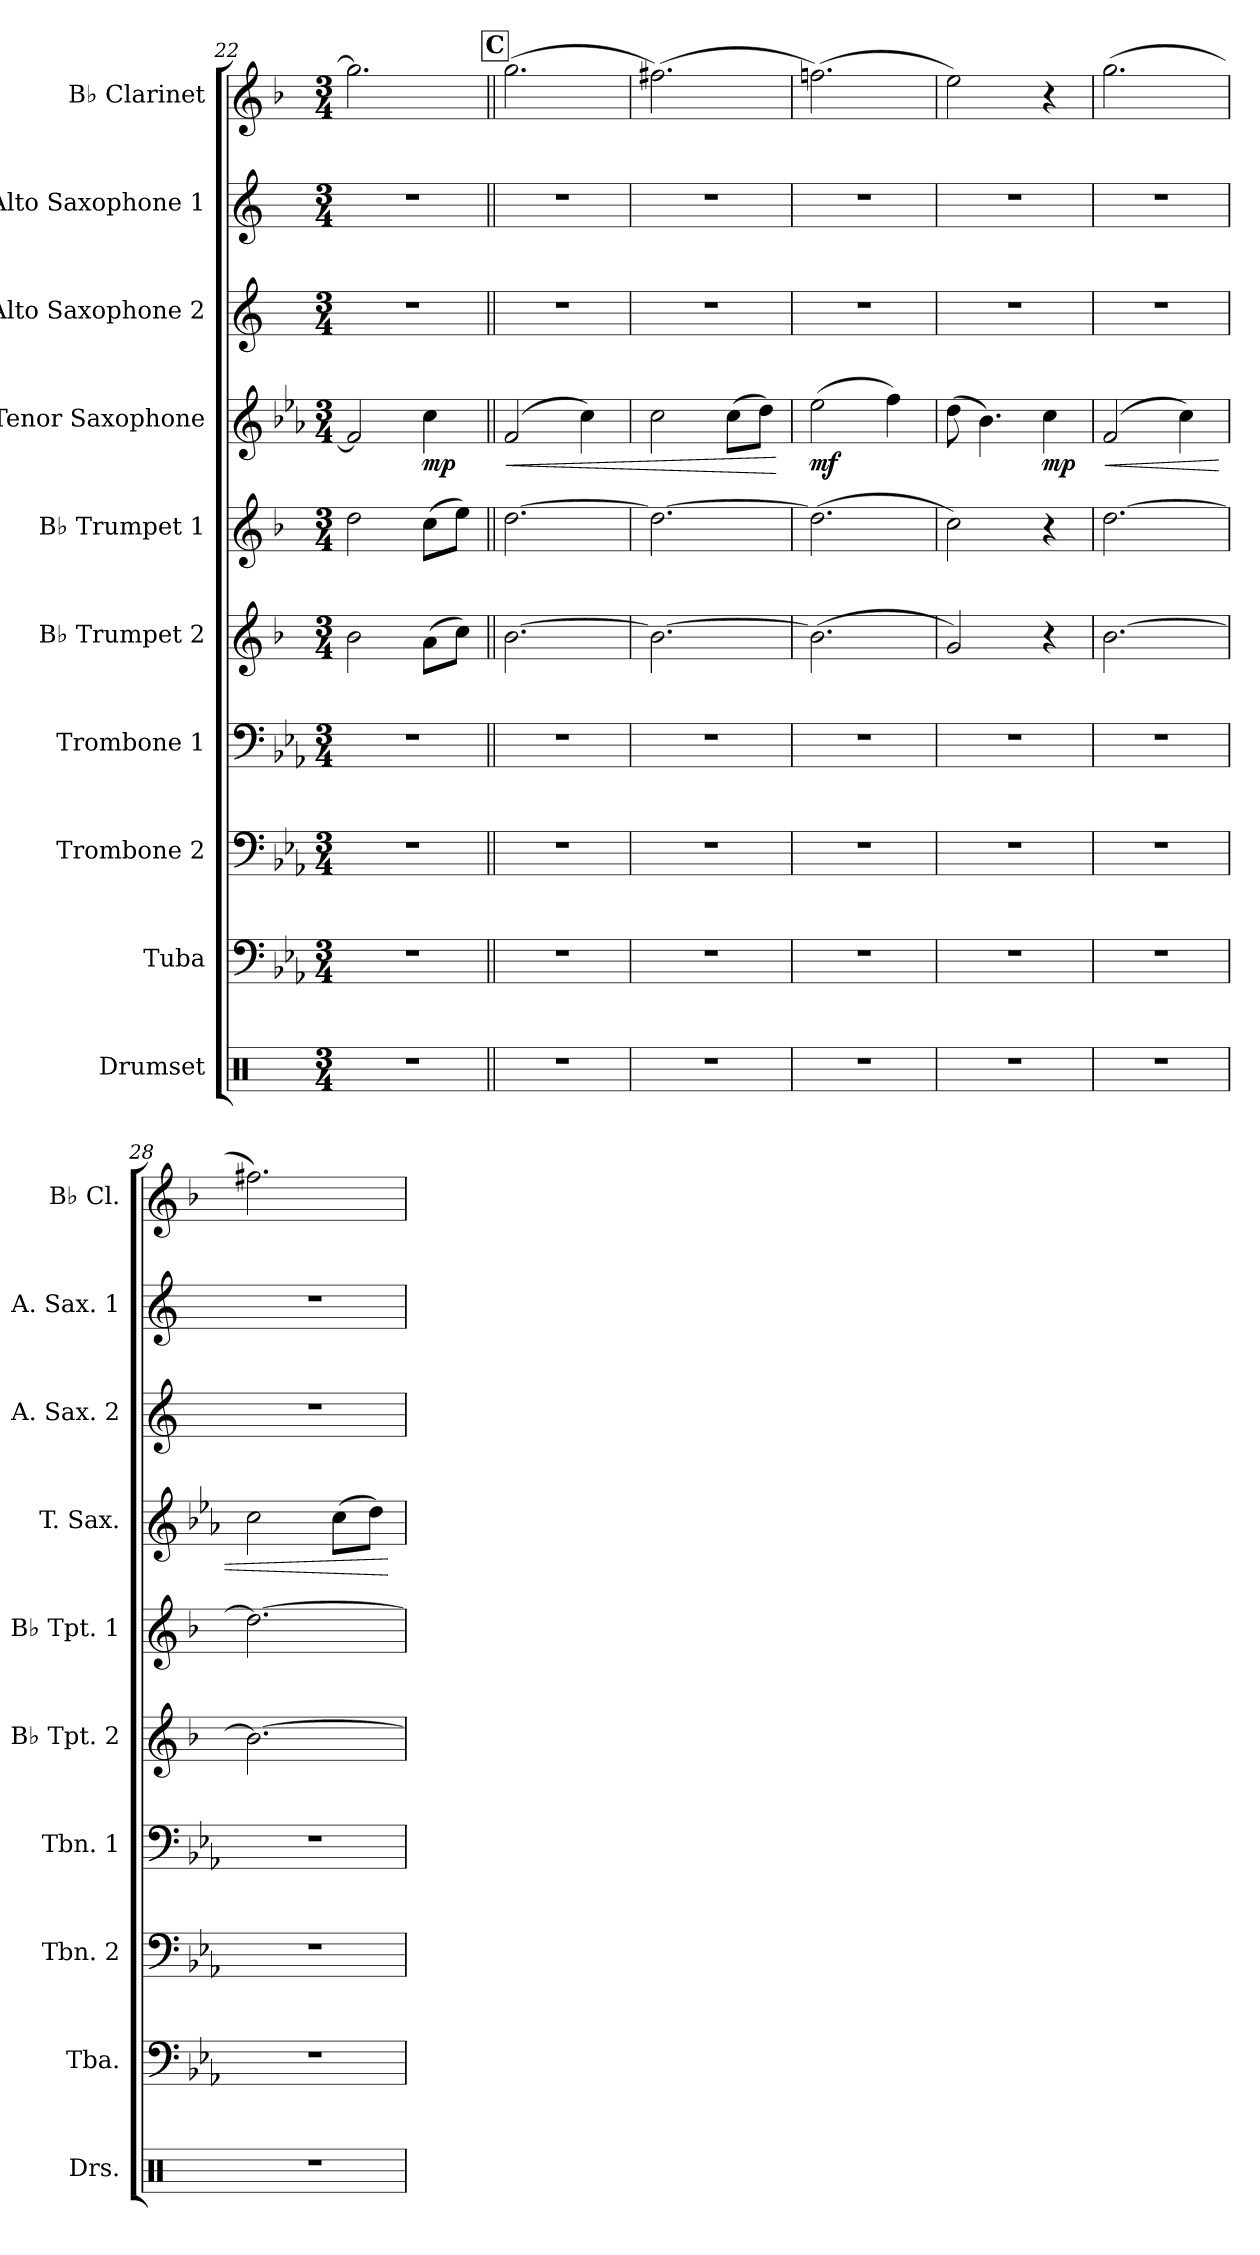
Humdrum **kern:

**kern	**kern	**kern	**kern	**kern	**kern	**kern	**dynam	**kern	**kern	**kern
*part10	*part9	*part8	*part7	*part6	*part5	*part4	*part4	*part3	*part2	*part1
*staff10	*staff9	*staff8	*staff7	*staff6	*staff5	*staff4	*staff4	*staff3	*staff2	*staff1
*I"Drumset	*I"Tuba	*I"Trombone 2	*I"Trombone 1	*I"B♭ Trumpet 2	*I"B♭ Trumpet 1	*I"Tenor Saxophone	*	*I"Alto Saxophone 2	*I"Alto Saxophone 1	*I"B♭ Clarinet
*I'Drs.	*I'Tba.	*I'Tbn. 2	*I'Tbn. 1	*I'B♭ Tpt. 2	*I'B♭ Tpt. 1	*I'T. Sax.	*	*I'A. Sax. 2	*I'A. Sax. 1	*I'B♭ Cl.
*clefX	*clefF4	*clefF4	*clefF4	*clefG2	*clefG2	*clefG2	*	*clefG2	*clefG2	*clefG2
*	*	*	*	*ITrd1c2	*ITrd1c2	*ITrd8c14	*	*ITrd5c9	*ITrd5c9	*ITrd1c2
*k[]	*k[b-e-a-]	*k[b-e-a-]	*k[b-e-a-]	*k[b-e-a-]	*k[b-e-a-]	*k[b-e-a-]	*	*k[b-e-a-]	*k[b-e-a-]	*k[b-e-a-]
*M3/4	*M3/4	*M3/4	*M3/4	*M3/4	*M3/4	*M3/4	*	*M3/4	*M3/4	*M3/4
=22	=22	=22	=22	=22	=22	=22	=22	=22	=22	=22
2.r	2.r	2.r	2.r	2a-\	2cc\	2F/]	.	2.r	2.r	2.ff\]
!	!	!	!	!	!	!	!LO:DY:b	!	!	!
.	.	.	.	(8g\L	(8b-\L	4c\	mp	.	.	.
.	.	.	.	8b-\J)	8dd\J)	.	.	.	.	.
!!LO:REH:place=s1:a:B:fs=14:t=C
=23||	=23||	=23||	=23||	=23||	=23||	=23||	=23||	=23||	=23||	=23||
!	!	!	!	!	!	!	!LO:HP:b	!	!	!
2.r	2.r	2.r	2.r	[2.a-\	[2.cc\	(2F/	<	2.r	2.r	(2.ff\
.	.	.	.	.	.	4c\)	.	.	.	.
=24	=24	=24	=24	=24	=24	=24	=24	=24	=24	=24
2.r	2.r	2.r	2.r	2.a-\_	2.cc\_	2c\	.	2.r	2.r	(2.een\)
.	.	.	.	.	.	(8c\L	.	.	.	.
.	.	.	.	.	.	8d\J)	.	.	.	.
.	.	.	.	.	.	.	[	.	.	.
=25	=25	=25	=25	=25	=25	=25	=25	=25	=25	=25
!	!	!	!	!	!	!	!LO:DY:b	!	!	!
2.r	2.r	2.r	2.r	(2.a-\]	(2.cc\]	(2e-\	mf	2.r	2.r	(2.ee-X\)
.	.	.	.	.	.	4f\)	.	.	.	.
=26	=26	=26	=26	=26	=26	=26	=26	=26	=26	=26
2.r	2.r	2.r	2.r	2f/)	2b-\)	(8d\	.	2.r	2.r	2dd\)
.	.	.	.	.	.	4.B-\)	.	.	.	.
!	!	!	!	!	!	!	!LO:DY:b	!	!	!
.	.	.	.	4r	4r	4c\	mp	.	.	4r
=27	=27	=27	=27	=27	=27	=27	=27	=27	=27	=27
!	!	!	!	!	!	!	!LO:HP:b	!	!	!
2.r	2.r	2.r	2.r	[2.a-\	[2.cc\	(2F/	<	2.r	2.r	(2.ff\
.	.	.	.	.	.	4c\)	.	.	.	.
=28	=28	=28	=28	=28	=28	=28	=28	=28	=28	=28
2.r	2.r	2.r	2.r	2.a-\_	2.cc\_	2c\	.	2.r	2.r	2.een\)
.	.	.	.	.	.	(8c\L	.	.	.	.
.	.	.	.	.	.	8d\J)	.	.	.	.
.	.	.	.	.	.	.	[	.	.	.
=	=	=	=	=	=	=	=	=	=	=
*-	*-	*-	*-	*-	*-	*-	*-	*-	*-	*-
